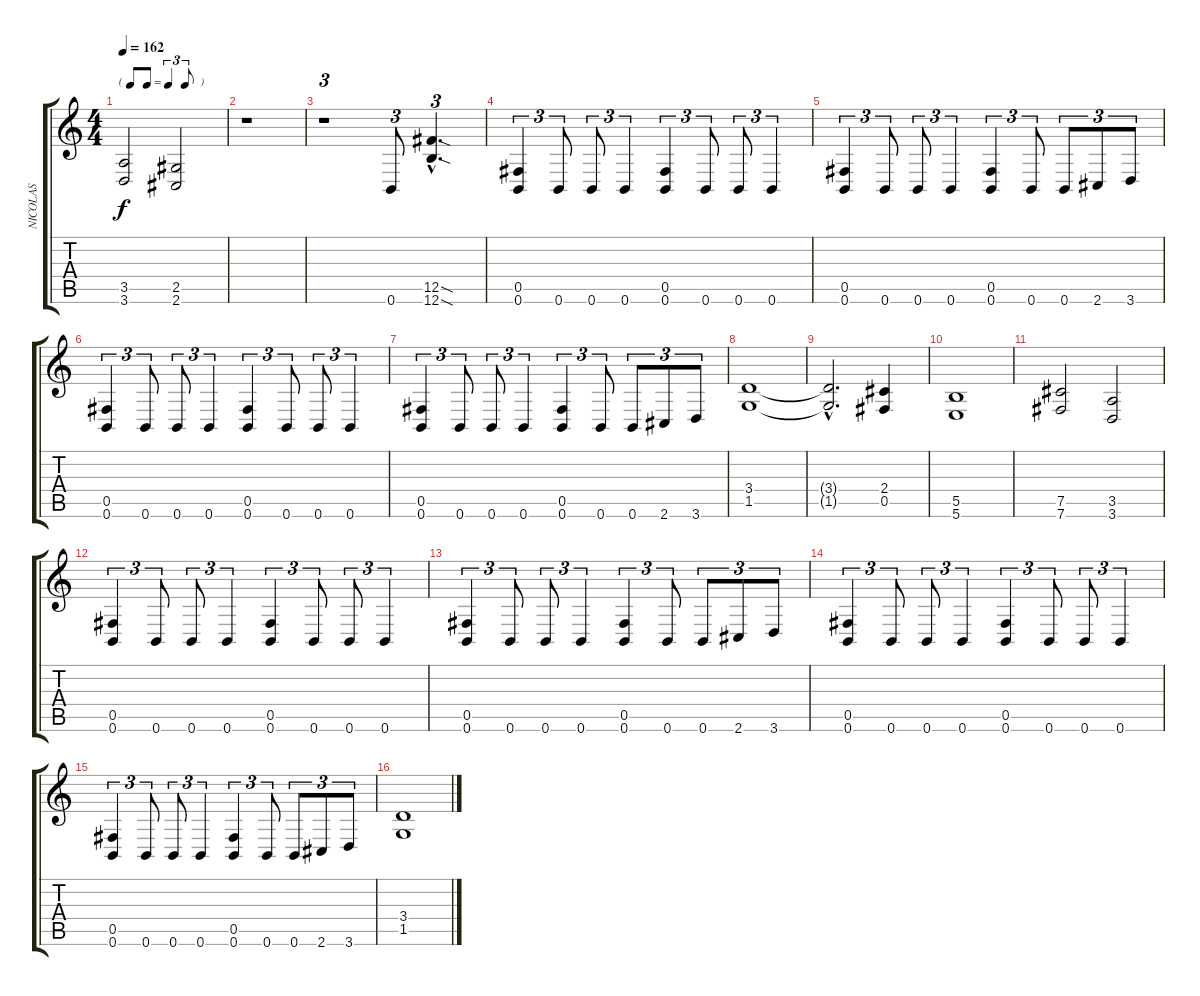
\track ("NICOLAS" "NICOLAS") {instrument overdrivenguitar}
\staff {score tabs}
\tuning (Db4 Ab3 E3 B2 Gb2 B1) {hide}
\ts (4 4)
\tf triplet8th
\tempo 162
\clef g2
\ks c
(3.5 3.6).2{dy f} (2.5 2.6).2 |
r.1 |
r.1{tu (3 2)} 0.6.8{tu (3 2)} (12.5{sod hac} 12.6{sod hac}).4{d tu (3 2)} |
(0.5 0.6).4{tu (3 2)} 0.6.8{tu (3 2)} 0.6.8{tu (3 2)} 0.6.4{tu (3 2)} (0.5 0.6).4{tu (3 2)} 0.6.8{tu (3 2)} 0.6.8{tu (3 2)} 0.6.4{tu (3 2)} |
(0.5 0.6).4{tu (3 2)} 0.6.8{tu (3 2)} 0.6.8{tu (3 2)} 0.6.4{tu (3 2)} (0.5 0.6).4{tu (3 2)} 0.6.8{tu (3 2)} 0.6.8{tu (3 2)} 2.6.8{tu (3 2)} 3.6.8{tu (3 2)} |
(0.5 0.6).4{tu (3 2)} 0.6.8{tu (3 2)} 0.6.8{tu (3 2)} 0.6.4{tu (3 2)} (0.5 0.6).4{tu (3 2)} 0.6.8{tu (3 2)} 0.6.8{tu (3 2)} 0.6.4{tu (3 2)} |
(0.5 0.6).4{tu (3 2)} 0.6.8{tu (3 2)} 0.6.8{tu (3 2)} 0.6.4{tu (3 2)} (0.5 0.6).4{tu (3 2)} 0.6.8{tu (3 2)} 0.6.8{tu (3 2)} 2.6.8{tu (3 2)} 3.6.8{tu (3 2)} |
(3.4 1.5).1 |
(3.4{hac t} 1.5{hac t}).2{d} (2.4 0.5).4 |
(5.5 5.6).1 |
(7.5 7.6).2 (3.5 3.6).2 |
(0.5 0.6).4{tu (3 2)} 0.6.8{tu (3 2)} 0.6.8{tu (3 2)} 0.6.4{tu (3 2)} (0.5 0.6).4{tu (3 2)} 0.6.8{tu (3 2)} 0.6.8{tu (3 2)} 0.6.4{tu (3 2)} |
(0.5 0.6).4{tu (3 2)} 0.6.8{tu (3 2)} 0.6.8{tu (3 2)} 0.6.4{tu (3 2)} (0.5 0.6).4{tu (3 2)} 0.6.8{tu (3 2)} 0.6.8{tu (3 2)} 2.6.8{tu (3 2)} 3.6.8{tu (3 2)} |
(0.5 0.6).4{tu (3 2)} 0.6.8{tu (3 2)} 0.6.8{tu (3 2)} 0.6.4{tu (3 2)} (0.5 0.6).4{tu (3 2)} 0.6.8{tu (3 2)} 0.6.8{tu (3 2)} 0.6.4{tu (3 2)} |
(0.5 0.6).4{tu (3 2)} 0.6.8{tu (3 2)} 0.6.8{tu (3 2)} 0.6.4{tu (3 2)} (0.5 0.6).4{tu (3 2)} 0.6.8{tu (3 2)} 0.6.8{tu (3 2)} 2.6.8{tu (3 2)} 3.6.8{tu (3 2)} |
(3.4 1.5).1
